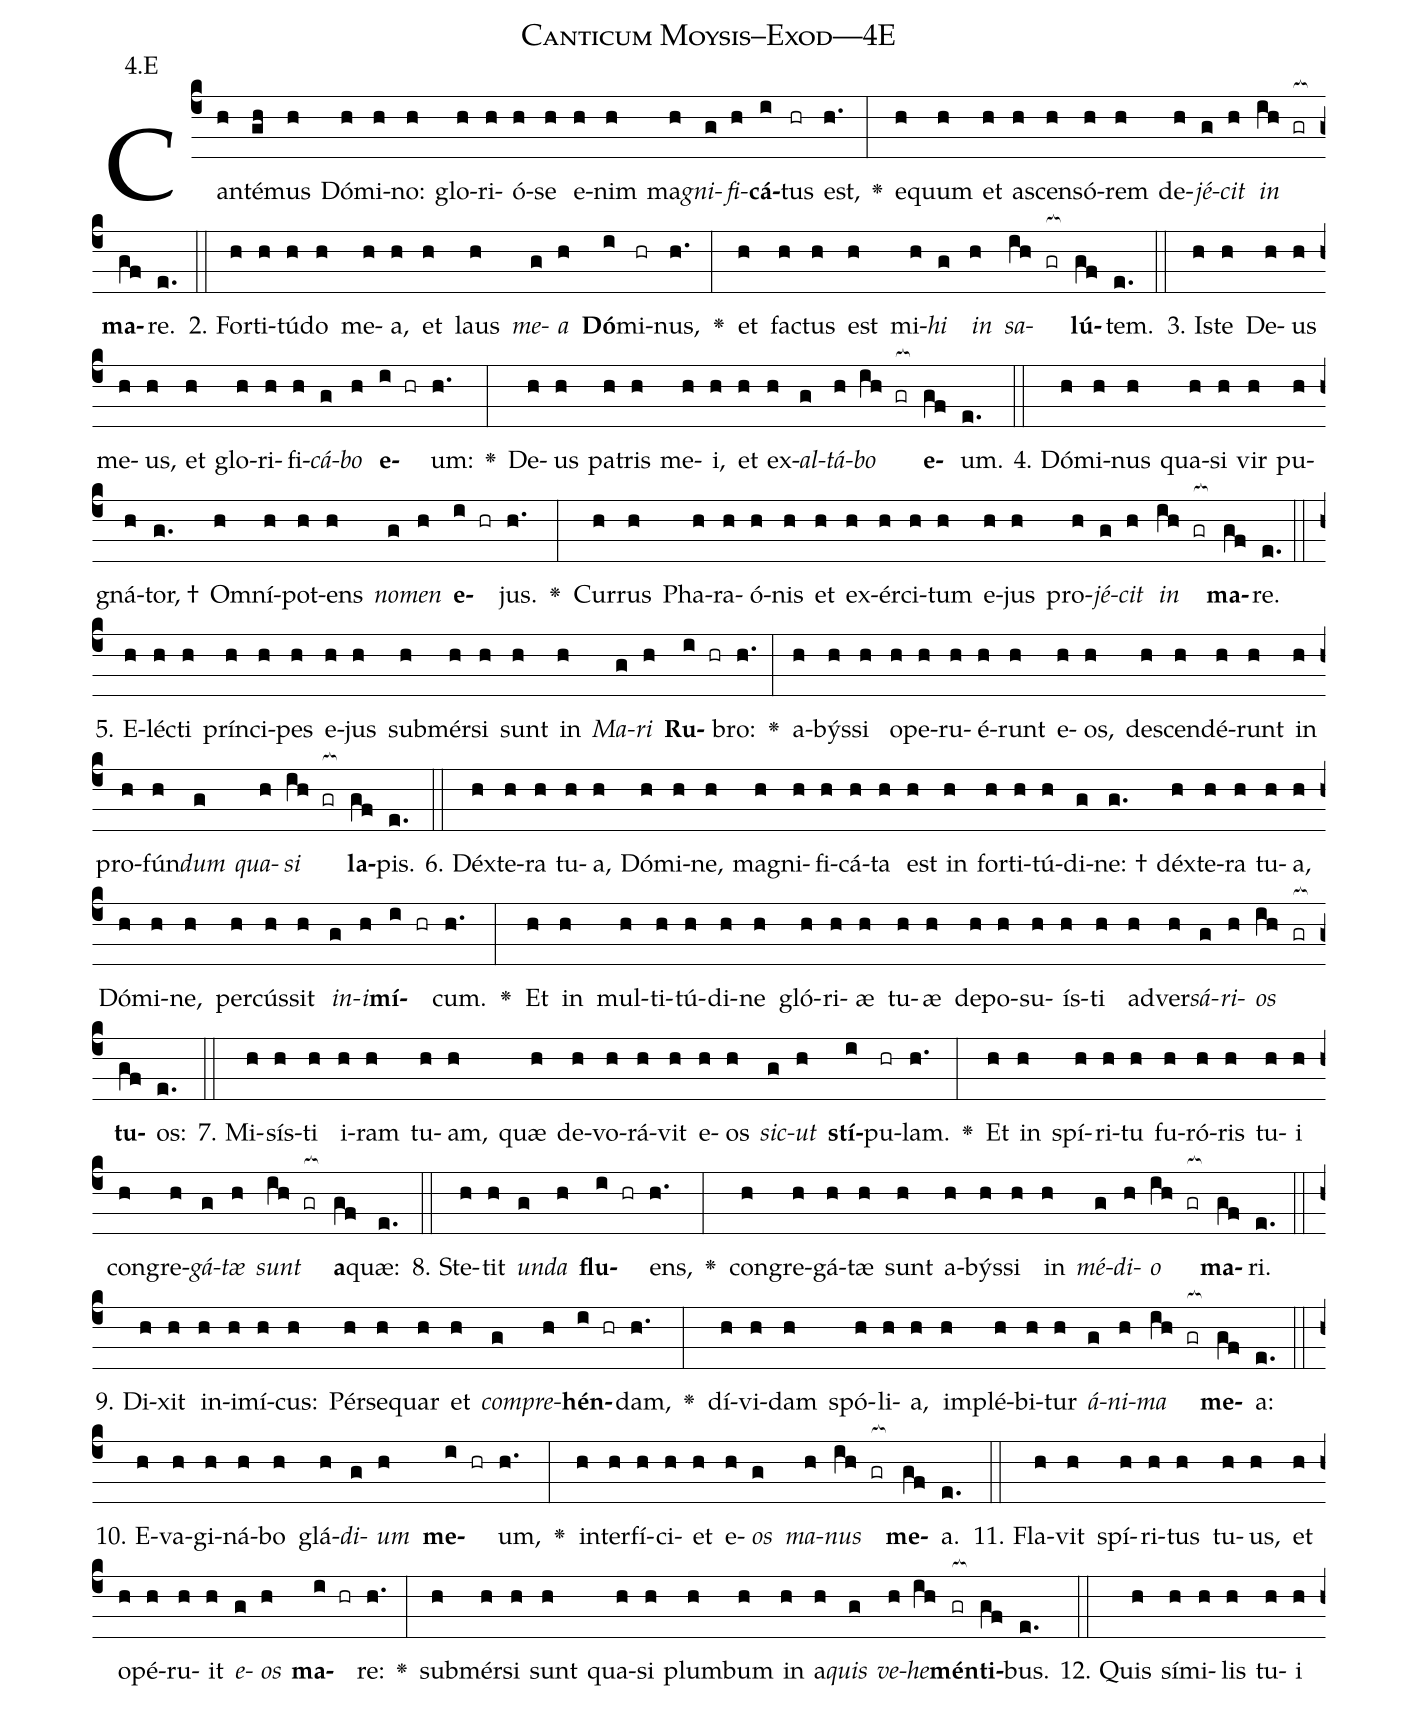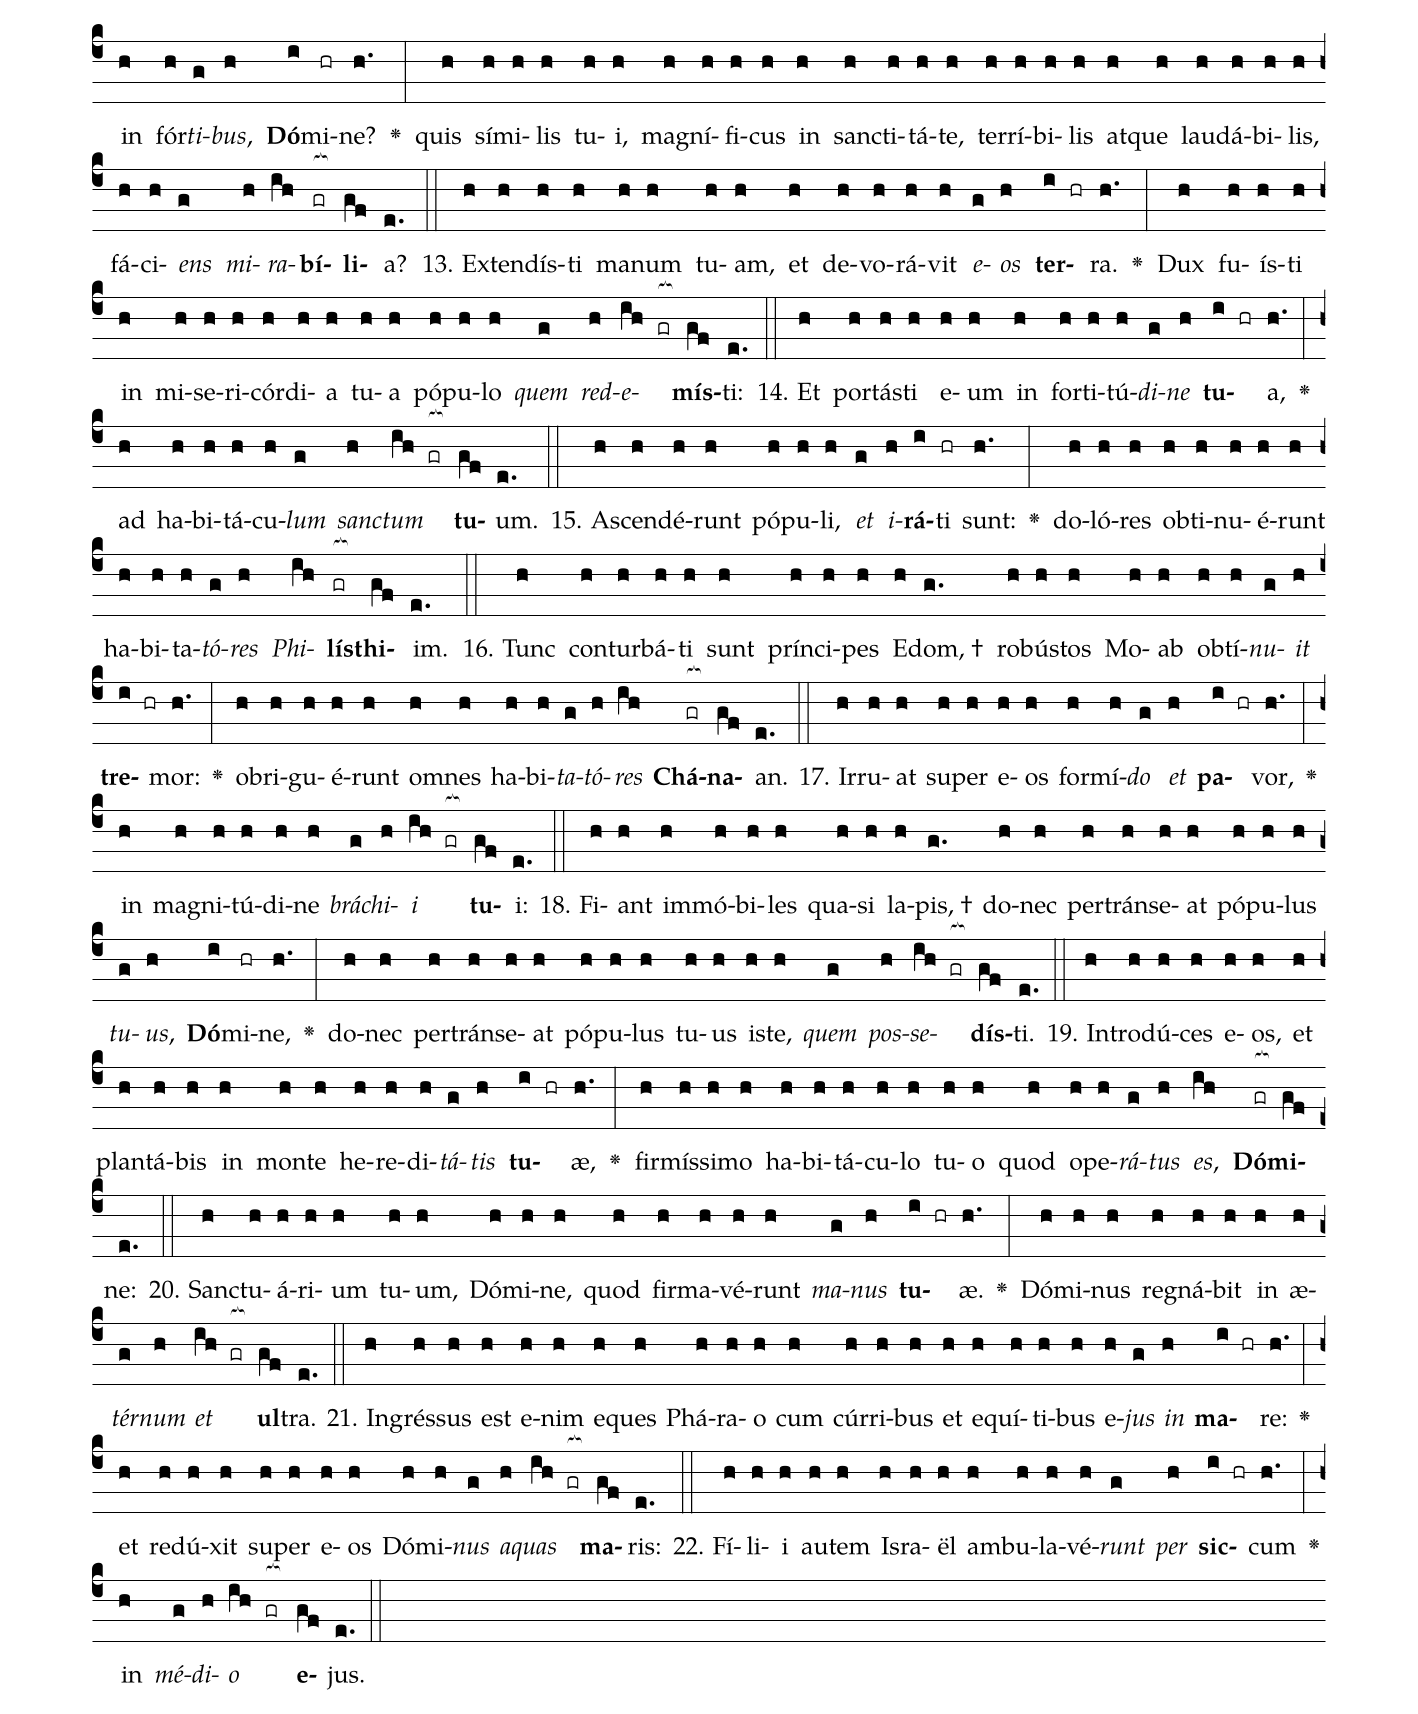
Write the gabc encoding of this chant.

name: Canticum Moysis--Exod---4E;
annotation: 4.E;
%%
(c4)Can(h)té(gh)mus(h) Dó(h)mi(h)no:(h) glo(h)ri(h)ó(h)se(h) e(h)nim(h) ma(h)<i>gni</i>(g)<i>fi</i>(h)<b>cá</b>(i)tus(hr) est,(h.) <v>\greheightstar</v>(:) e(h)quum(h) et(h) a(h)scen(h)só(h)rem(h) de(h)<i>jé</i>(g)<i>cit</i>(h) <i>in</i>(ih gr[ocb:1{]) <b>ma</b>(gf[ocb:0}])re.(e.) (::)
2. For(h)ti(h)tú(h)do(h) me(h)a,(h) et(h) laus(h) <i>me</i>(g)<i>a</i>(h) <b>Dó</b>(i)mi(hr)nus,(h.) <v>\greheightstar</v>(:) et(h) fac(h)tus(h) est(h) mi(h)<i>hi</i>(g) <i>in</i>(h) <i>sa</i>(ih gr[ocb:1{])<b>lú</b>(gf[ocb:0}])tem.(e.) (::)
3. Is(h)te(h) De(h)us(h) me(h)us,(h) et(h) glo(h)ri(h)fi(h)<i>cá</i>(g)<i>bo</i>(h) <b>e</b>(i hr)um:(h.) <v>\greheightstar</v>(:) De(h)us(h) pa(h)tris(h) me(h)i,(h) et(h) ex(h)<i>al</i>(g)<i>tá</i>(h)<i>bo</i>(ih gr[ocb:1{]) <b>e</b>(gf[ocb:0}])um.(e.) (::)
4. Dó(h)mi(h)nus(h) qua(h)si(h) vir(h) pu(h)gná(h)tor, †(g.) Om(h)ní(h)pot(h)ens(h) <i>no</i>(g)<i>men</i>(h) <b>e</b>(i hr)jus.(h.) <v>\greheightstar</v>(:) Cur(h)rus(h) Pha(h)ra(h)ó(h)nis(h) et(h) ex(h)ér(h)ci(h)tum(h) e(h)jus(h) pro(h)<i>jé</i>(g)<i>cit</i>(h) <i>in</i>(ih gr[ocb:1{]) <b>ma</b>(gf[ocb:0}])re.(e.) (::)
5. E(h)léc(h)ti(h) prín(h)ci(h)pes(h) e(h)jus(h) sub(h)mér(h)si(h) sunt(h) in(h) <i>Ma</i>(g)<i>ri</i>(h) <b>Ru</b>(i hr)bro:(h.) <v>\greheightstar</v>(:) a(h)býs(h)si(h) o(h)pe(h)ru(h)é(h)runt(h) e(h)os,(h) de(h)scen(h)dé(h)runt(h) in(h) pro(h)fún(h)<i>dum</i>(g) <i>qua</i>(h)<i>si</i>(ih gr[ocb:1{]) <b>la</b>(gf[ocb:0}])pis.(e.) (::)
6. Déx(h)te(h)ra(h) tu(h)a,(h) Dó(h)mi(h)ne,(h) ma(h)gni(h)fi(h)cá(h)ta(h) est(h) in(h) for(h)ti(h)tú(h)di(g)ne: †(g.) déx(h)te(h)ra(h) tu(h)a,(h) Dó(h)mi(h)ne,(h) per(h)cús(h)sit(h) <i>in</i>(g)<i>i</i>(h)<b>mí</b>(i hr)cum.(h.) <v>\greheightstar</v>(:) Et(h) in(h) mul(h)ti(h)tú(h)di(h)ne(h) gló(h)ri(h)æ(h) tu(h)æ(h) de(h)po(h)su(h)ís(h)ti(h) ad(h)ver(h)<i>sá</i>(g)<i>ri</i>(h)<i>os</i>(ih gr[ocb:1{]) <b>tu</b>(gf[ocb:0}])os:(e.) (::)
7. Mi(h)sís(h)ti(h) i(h)ram(h) tu(h)am,(h) quæ(h) de(h)vo(h)rá(h)vit(h) e(h)os(h) <i>sic</i>(g)<i>ut</i>(h) <b>stí</b>(i)pu(hr)lam.(h.) <v>\greheightstar</v>(:) Et(h) in(h) spí(h)ri(h)tu(h) fu(h)ró(h)ris(h) tu(h)i(h) con(h)gre(h)<i>gá</i>(g)<i>tæ</i>(h) <i>sunt</i>(ih gr[ocb:1{]) <b>a</b>(gf[ocb:0}])quæ:(e.) (::)
8. Ste(h)tit(h) <i>un</i>(g)<i>da</i>(h) <b>flu</b>(i hr)ens,(h.) <v>\greheightstar</v>(:) con(h)gre(h)gá(h)tæ(h) sunt(h) a(h)býs(h)si(h) in(h) <i>mé</i>(g)<i>di</i>(h)<i>o</i>(ih gr[ocb:1{]) <b>ma</b>(gf[ocb:0}])ri.(e.) (::)
9. Di(h)xit(h) in(h)i(h)mí(h)cus:(h) Pér(h)se(h)quar(h) et(h) <i>com</i>(g)<i>pre</i>(h)<b>hén</b>(i hr)dam,(h.) <v>\greheightstar</v>(:) dí(h)vi(h)dam(h) spó(h)li(h)a,(h) im(h)plé(h)bi(h)tur(h) <i>á</i>(g)<i>ni</i>(h)<i>ma</i>(ih gr[ocb:1{]) <b>me</b>(gf[ocb:0}])a:(e.) (::)
10. E(h)va(h)gi(h)ná(h)bo(h) glá(h)<i>di</i>(g)<i>um</i>(h) <b>me</b>(i hr)um,(h.) <v>\greheightstar</v>(:) in(h)ter(h)fí(h)ci(h)et(h) e(h)<i>os</i>(g) <i>ma</i>(h)<i>nus</i>(ih gr[ocb:1{]) <b>me</b>(gf[ocb:0}])a.(e.) (::)
11. Fla(h)vit(h) spí(h)ri(h)tus(h) tu(h)us,(h) et(h) o(h)pé(h)ru(h)it(h) <i>e</i>(g)<i>os</i>(h) <b>ma</b>(i hr)re:(h.) <v>\greheightstar</v>(:) sub(h)mér(h)si(h) sunt(h) qua(h)si(h) plum(h)bum(h) in(h) a(h)<i>quis</i>(g) <i>ve</i>(h)<i>he</i>(ih)<b>mén</b>(gr[ocb:1{])<b>ti</b>(gf[ocb:0}])bus.(e.) (::)
12. Quis(h) sí(h)mi(h)lis(h) tu(h)i(h) in(h) fór(h)<i>ti</i>(g)<i>bus</i>,(h) <b>Dó</b>(i)mi(hr)ne?(h.) <v>\greheightstar</v>(:) quis(h) sí(h)mi(h)lis(h) tu(h)i,(h) ma(h)gní(h)fi(h)cus(h) in(h) sanc(h)ti(h)tá(h)te,(h) ter(h)rí(h)bi(h)lis(h) at(h)que(h) lau(h)dá(h)bi(h)lis,(h) fá(h)ci(h)<i>ens</i>(g) <i>mi</i>(h)<i>ra</i>(ih)<b>bí</b>(gr[ocb:1{])<b>li</b>(gf[ocb:0}])a?(e.) (::)
13. Ex(h)ten(h)dís(h)ti(h) ma(h)num(h) tu(h)am,(h) et(h) de(h)vo(h)rá(h)vit(h) <i>e</i>(g)<i>os</i>(h) <b>ter</b>(i hr)ra.(h.) <v>\greheightstar</v>(:) Dux(h) fu(h)ís(h)ti(h) in(h) mi(h)se(h)ri(h)cór(h)di(h)a(h) tu(h)a(h) pó(h)pu(h)lo(h) <i>quem</i>(g) <i>red</i>(h)<i>e</i>(ih gr[ocb:1{])<b>mís</b>(gf[ocb:0}])ti:(e.) (::)
14. Et(h) por(h)tás(h)ti(h) e(h)um(h) in(h) for(h)ti(h)tú(h)<i>di</i>(g)<i>ne</i>(h) <b>tu</b>(i hr)a,(h.) <v>\greheightstar</v>(:) ad(h) ha(h)bi(h)tá(h)cu(h)<i>lum</i>(g) <i>sanc</i>(h)<i>tum</i>(ih gr[ocb:1{]) <b>tu</b>(gf[ocb:0}])um.(e.) (::)
15. A(h)scen(h)dé(h)runt(h) pó(h)pu(h)li,(h) <i>et</i>(g) <i>i</i>(h)<b>rá</b>(i)ti(hr) sunt:(h.) <v>\greheightstar</v>(:) do(h)ló(h)res(h) ob(h)ti(h)nu(h)é(h)runt(h) ha(h)bi(h)ta(h)<i>tó</i>(g)<i>res</i>(h) <i>Phi</i>(ih)<b>lís</b>(gr[ocb:1{])<b>thi</b>(gf[ocb:0}])im.(e.) (::)
16. Tunc(h) con(h)tur(h)bá(h)ti(h) sunt(h) prín(h)ci(h)pes(h) E(h)dom, †(g.) ro(h)bús(h)tos(h) Mo(h)ab(h) ob(h)tí(h)<i>nu</i>(g)<i>it</i>(h) <b>tre</b>(i hr)mor:(h.) <v>\greheightstar</v>(:) ob(h)ri(h)gu(h)é(h)runt(h) om(h)nes(h) ha(h)bi(h)<i>ta</i>(g)<i>tó</i>(h)<i>res</i>(ih) <b>Chá</b>(gr[ocb:1{])<b>na</b>(gf[ocb:0}])an.(e.) (::)
17. Ir(h)ru(h)at(h) su(h)per(h) e(h)os(h) for(h)mí(h)<i>do</i>(g) <i>et</i>(h) <b>pa</b>(i hr)vor,(h.) <v>\greheightstar</v>(:) in(h) ma(h)gni(h)tú(h)di(h)ne(h) <i>brá</i>(g)<i>chi</i>(h)<i>i</i>(ih gr[ocb:1{]) <b>tu</b>(gf[ocb:0}])i:(e.) (::)
18. Fi(h)ant(h) im(h)mó(h)bi(h)les(h) qua(h)si(h) la(h)pis, †(g.) do(h)nec(h) per(h)tráns(h)e(h)at(h) pó(h)pu(h)lus(h) <i>tu</i>(g)<i>us</i>,(h) <b>Dó</b>(i)mi(hr)ne,(h.) <v>\greheightstar</v>(:) do(h)nec(h) per(h)tráns(h)e(h)at(h) pó(h)pu(h)lus(h) tu(h)us(h) is(h)te,(h) <i>quem</i>(g) <i>pos</i>(h)<i>se</i>(ih gr[ocb:1{])<b>dís</b>(gf[ocb:0}])ti.(e.) (::)
19. In(h)tro(h)dú(h)ces(h) e(h)os,(h) et(h) plan(h)tá(h)bis(h) in(h) mon(h)te(h) he(h)re(h)di(h)<i>tá</i>(g)<i>tis</i>(h) <b>tu</b>(i hr)æ,(h.) <v>\greheightstar</v>(:) fir(h)mís(h)si(h)mo(h) ha(h)bi(h)tá(h)cu(h)lo(h) tu(h)o(h) quod(h) o(h)pe(h)<i>rá</i>(g)<i>tus</i>(h) <i>es</i>,(ih) <b>Dó</b>(gr[ocb:1{])<b>mi</b>(gf[ocb:0}])ne:(e.) (::)
20. Sanc(h)tu(h)á(h)ri(h)um(h) tu(h)um,(h) Dó(h)mi(h)ne,(h) quod(h) fir(h)ma(h)vé(h)runt(h) <i>ma</i>(g)<i>nus</i>(h) <b>tu</b>(i hr)æ.(h.) <v>\greheightstar</v>(:) Dó(h)mi(h)nus(h) re(h)gná(h)bit(h) in(h) æ(h)<i>tér</i>(g)<i>num</i>(h) <i>et</i>(ih gr[ocb:1{]) <b>ul</b>(gf[ocb:0}])tra.(e.) (::)
21. In(h)grés(h)sus(h) est(h) e(h)nim(h) e(h)ques(h) Phá(h)ra(h)o(h) cum(h) cúr(h)ri(h)bus(h) et(h) e(h)quí(h)ti(h)bus(h) e(h)<i>jus</i>(g) <i>in</i>(h) <b>ma</b>(i hr)re:(h.) <v>\greheightstar</v>(:) et(h) re(h)dú(h)xit(h) su(h)per(h) e(h)os(h) Dó(h)mi(h)<i>nus</i>(g) <i>a</i>(h)<i>quas</i>(ih gr[ocb:1{]) <b>ma</b>(gf[ocb:0}])ris:(e.) (::)
22. Fí(h)li(h)i(h) au(h)tem(h) Is(h)ra(h)ël(h) am(h)bu(h)la(h)vé(h)<i>runt</i>(g) <i>per</i>(h) <b>sic</b>(i hr)cum(h.) <v>\greheightstar</v>(:) in(h) <i>mé</i>(g)<i>di</i>(h)<i>o</i>(ih gr[ocb:1{]) <b>e</b>(gf[ocb:0}])jus.(e.) (::)
